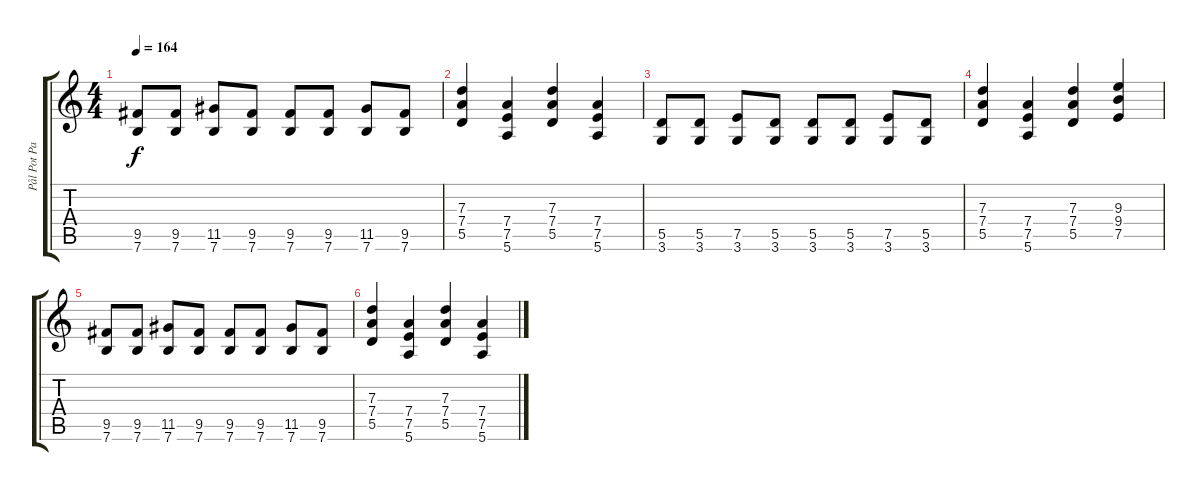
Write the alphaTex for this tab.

\track ("Pål Pot Pamparius" "Pål Pot Pa") {instrument overdrivenguitar}
\staff {score tabs}
\tuning (E4 B3 G3 D3 A2 E2) {hide}
\ts (4 4)
\tempo 164
\clef g2
\ks c
(9.5 7.6).8{dy f} (9.5 7.6).8 (11.5 7.6).8 (9.5 7.6).8 (9.5 7.6).8 (9.5 7.6).8 (11.5 7.6).8 (9.5 7.6).8 |
(7.3 7.4 5.5).4 (7.4 7.5 5.6).4 (7.3 7.4 5.5).4 (7.4 7.5 5.6).4 |
(5.5 3.6).8 (5.5 3.6).8 (7.5 3.6).8 (5.5 3.6).8 (5.5 3.6).8 (5.5 3.6).8 (7.5 3.6).8 (5.5 3.6).8 |
(7.3 7.4 5.5).4 (7.4 7.5 5.6).4 (7.3 7.4 5.5).4 (9.3 9.4 7.5).4 |
(9.5 7.6).8 (9.5 7.6).8 (11.5 7.6).8 (9.5 7.6).8 (9.5 7.6).8 (9.5 7.6).8 (11.5 7.6).8 (9.5 7.6).8 |
(7.3 7.4 5.5).4 (7.4 7.5 5.6).4 (7.3 7.4 5.5).4 (7.4 7.5 5.6).4
